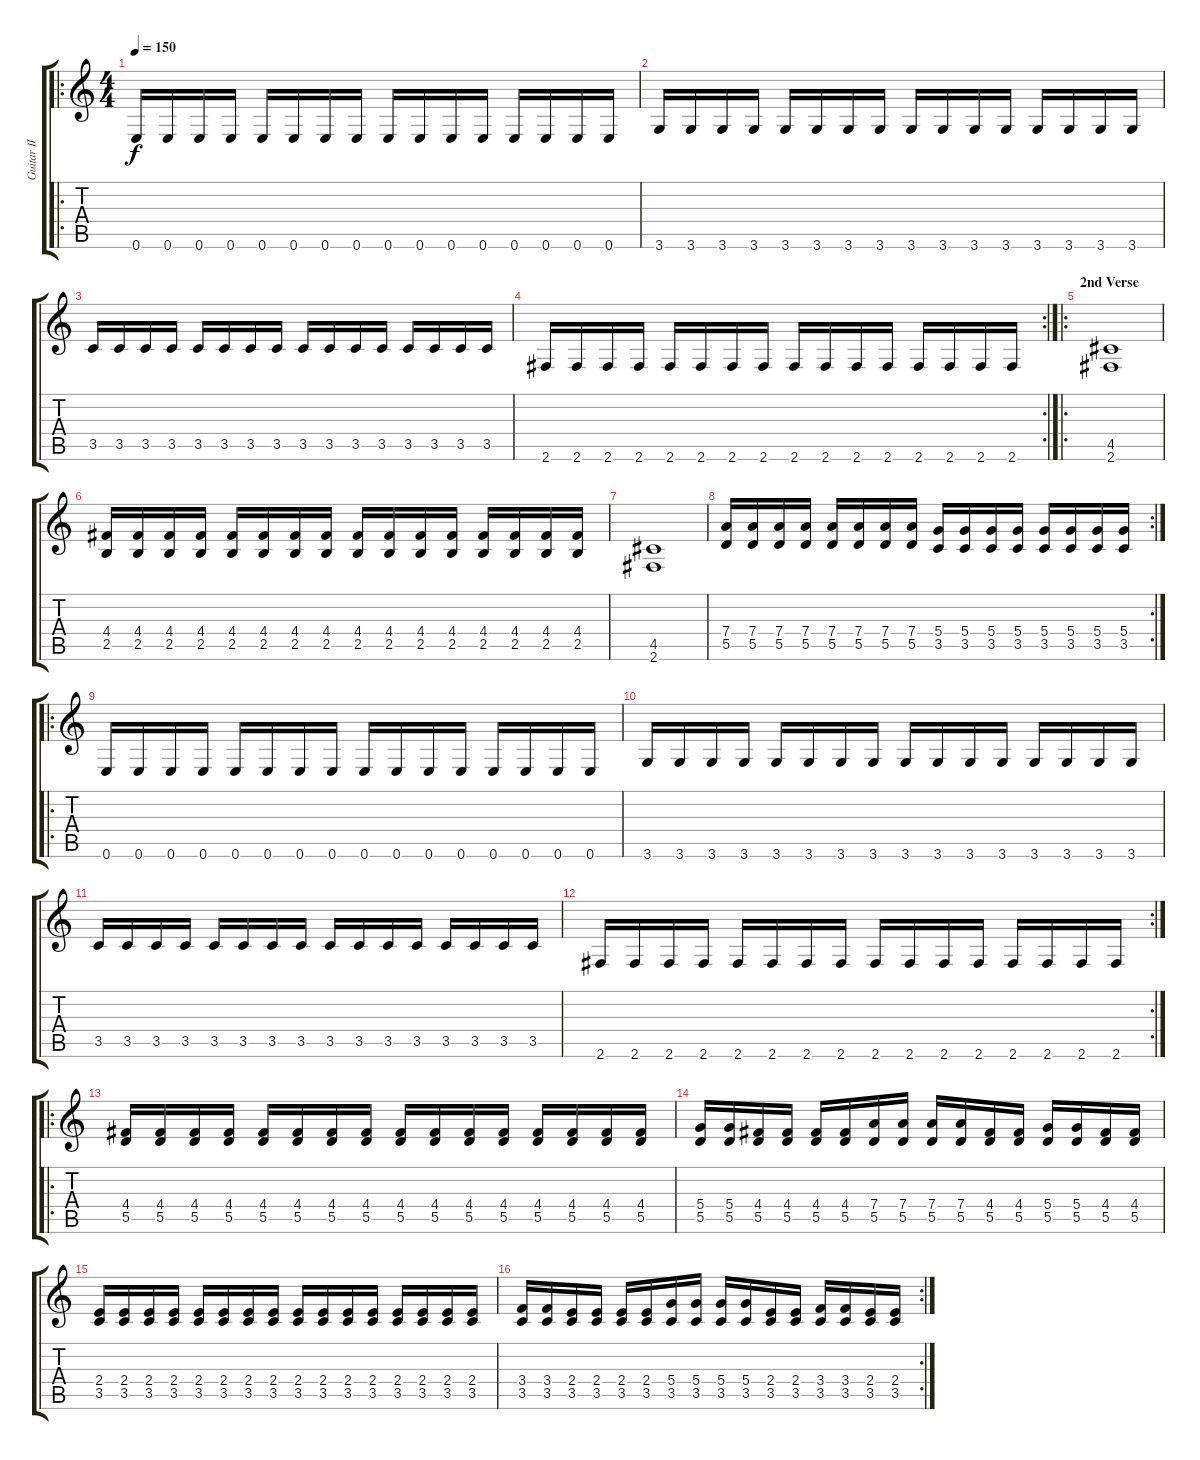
\track ("Guitar II" "Guitar II") {instrument distortionguitar}
\staff {score tabs}
\tuning (E4 B3 G3 D3 A2 E2) {hide}
\ro
\ts (4 4)
\tempo 150
\clef g2
\ks c
0.6.16{dy f} 0.6.16 0.6.16 0.6.16 0.6.16 0.6.16 0.6.16 0.6.16 0.6.16 0.6.16 0.6.16 0.6.16 0.6.16 0.6.16 0.6.16 0.6.16 |
3.6.16 3.6.16 3.6.16 3.6.16 3.6.16 3.6.16 3.6.16 3.6.16 3.6.16 3.6.16 3.6.16 3.6.16 3.6.16 3.6.16 3.6.16 3.6.16 |
3.5.16 3.5.16 3.5.16 3.5.16 3.5.16 3.5.16 3.5.16 3.5.16 3.5.16 3.5.16 3.5.16 3.5.16 3.5.16 3.5.16 3.5.16 3.5.16 |
\rc 2
2.6.16 2.6.16 2.6.16 2.6.16 2.6.16 2.6.16 2.6.16 2.6.16 2.6.16 2.6.16 2.6.16 2.6.16 2.6.16 2.6.16 2.6.16 2.6.16 |
\ro
\section ("" "2nd Verse")
(4.5 2.6).1 |
(4.4 2.5).16 (4.4 2.5).16 (4.4 2.5).16 (4.4 2.5).16 (4.4 2.5).16 (4.4 2.5).16 (4.4 2.5).16 (4.4 2.5).16 (4.4 2.5).16 (4.4 2.5).16 (4.4 2.5).16 (4.4 2.5).16 (4.4 2.5).16 (4.4 2.5).16 (4.4 2.5).16 (4.4 2.5).16 |
(4.5 2.6).1 |
\rc 2
(7.4 5.5).16 (7.4 5.5).16 (7.4 5.5).16 (7.4 5.5).16 (7.4 5.5).16 (7.4 5.5).16 (7.4 5.5).16 (7.4 5.5).16 (5.4 3.5).16 (5.4 3.5).16 (5.4 3.5).16 (5.4 3.5).16 (5.4 3.5).16 (5.4 3.5).16 (5.4 3.5).16 (5.4 3.5).16 |
\ro
0.6.16 0.6.16 0.6.16 0.6.16 0.6.16 0.6.16 0.6.16 0.6.16 0.6.16 0.6.16 0.6.16 0.6.16 0.6.16 0.6.16 0.6.16 0.6.16 |
3.6.16 3.6.16 3.6.16 3.6.16 3.6.16 3.6.16 3.6.16 3.6.16 3.6.16 3.6.16 3.6.16 3.6.16 3.6.16 3.6.16 3.6.16 3.6.16 |
3.5.16 3.5.16 3.5.16 3.5.16 3.5.16 3.5.16 3.5.16 3.5.16 3.5.16 3.5.16 3.5.16 3.5.16 3.5.16 3.5.16 3.5.16 3.5.16 |
\rc 2
2.6.16 2.6.16 2.6.16 2.6.16 2.6.16 2.6.16 2.6.16 2.6.16 2.6.16 2.6.16 2.6.16 2.6.16 2.6.16 2.6.16 2.6.16 2.6.16 |
\ro
(4.4 5.5).16 (4.4 5.5).16 (4.4 5.5).16 (4.4 5.5).16 (4.4 5.5).16 (4.4 5.5).16 (4.4 5.5).16 (4.4 5.5).16 (4.4 5.5).16 (4.4 5.5).16 (4.4 5.5).16 (4.4 5.5).16 (4.4 5.5).16 (4.4 5.5).16 (4.4 5.5).16 (4.4 5.5).16 |
(5.4 5.5).16 (5.4 5.5).16 (4.4 5.5).16 (4.4 5.5).16 (4.4 5.5).16 (4.4 5.5).16 (7.4 5.5).16 (7.4 5.5).16 (7.4 5.5).16 (7.4 5.5).16 (4.4 5.5).16 (4.4 5.5).16 (5.4 5.5).16 (5.4 5.5).16 (4.4 5.5).16 (4.4 5.5).16 |
(2.4 3.5).16 (2.4 3.5).16 (2.4 3.5).16 (2.4 3.5).16 (2.4 3.5).16 (2.4 3.5).16 (2.4 3.5).16 (2.4 3.5).16 (2.4 3.5).16 (2.4 3.5).16 (2.4 3.5).16 (2.4 3.5).16 (2.4 3.5).16 (2.4 3.5).16 (2.4 3.5).16 (2.4 3.5).16 |
\rc 2
(3.4 3.5).16 (3.4 3.5).16 (2.4 3.5).16 (2.4 3.5).16 (2.4 3.5).16 (2.4 3.5).16 (5.4 3.5).16 (5.4 3.5).16 (5.4 3.5).16 (5.4 3.5).16 (2.4 3.5).16 (2.4 3.5).16 (3.4 3.5).16 (3.4 3.5).16 (2.4 3.5).16 (2.4 3.5).16
